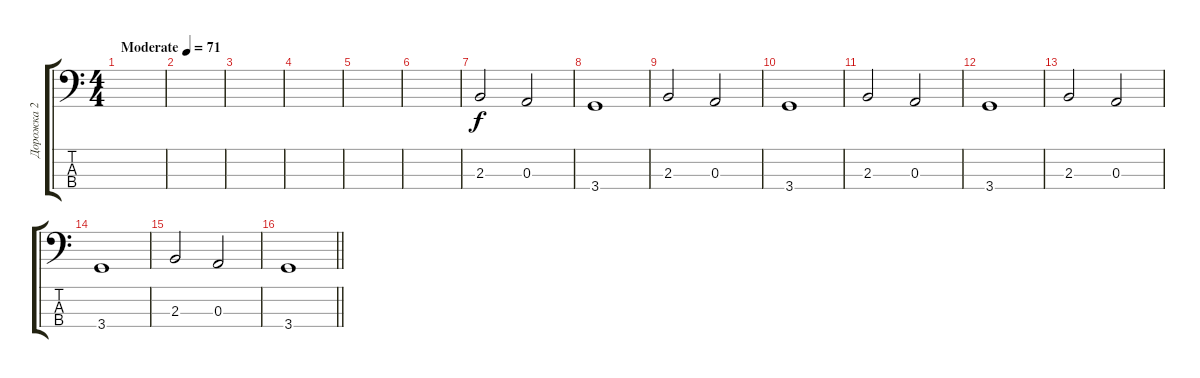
\track ("Дорожка 2" "Дорожка 2") {instrument electricbassfinger}
\staff {score tabs}
\tuning (G2 D2 A1 E1) {hide}
\ts (4 4)
\tempo (71 "Moderate")
\clef f4
\ks c
|
|
|
|
|
|
2.3.2 0.3.2 |
3.4.1 |
2.3.2 0.3.2 |
3.4.1 |
2.3.2 0.3.2 |
3.4.1 |
2.3.2 0.3.2 |
3.4.1 |
2.3.2 0.3.2 |
\barLineRight lightlight
3.4.1
